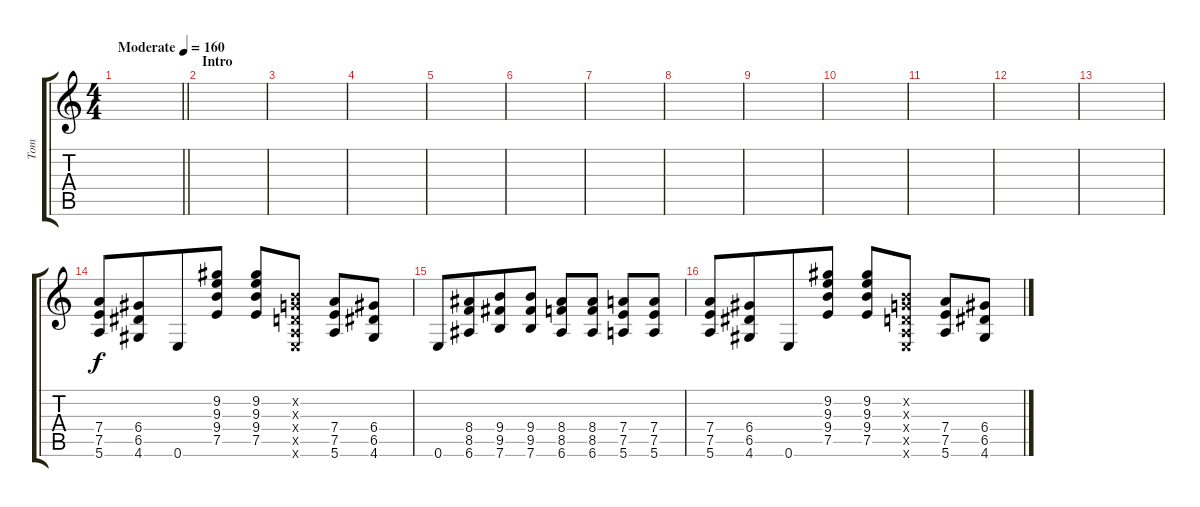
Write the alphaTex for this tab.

\track ("Tom" "Tom") {instrument overdrivenguitar}
\staff {score tabs}
\tuning (E4 B3 G3 D3 A2 E2) {hide}
\ts (4 4)
\tempo (160 "Moderate")
\clef g2
\barLineRight lightlight
\ks c
|
\section ("" "Intro")
|
|
|
|
|
|
|
|
|
|
|
|
(7.4 7.5 5.6).8 (6.4 6.5 4.6).8{beam merge} 0.6.8 (9.2 9.3 9.4 7.5).8 (9.2 9.3 9.4 7.5).8{beam merge} (0.2{x} 0.3{x} 0.4{x} 0.5{x} 0.6{x}).8 (7.4 7.5 5.6).8{beam merge} (6.4 6.5 4.6).8 |
0.6.8{beam merge} (8.4 8.5 6.6).8{beam merge} (9.4 9.5 7.6).8{beam merge} (9.4 9.5 7.6).8 (8.4 8.5 6.6).8 (8.4 8.5 6.6).8 (7.4 7.5 5.6).8{beam merge} (7.4 7.5 5.6).8 |
(7.4 7.5 5.6).8 (6.4 6.5 4.6).8{beam merge} 0.6.8 (9.2 9.3 9.4 7.5).8 (9.2 9.3 9.4 7.5).8{beam merge} (0.2{x} 0.3{x} 0.4{x} 0.5{x} 0.6{x}).8 (7.4 7.5 5.6).8{beam merge} (6.4 6.5 4.6).8
